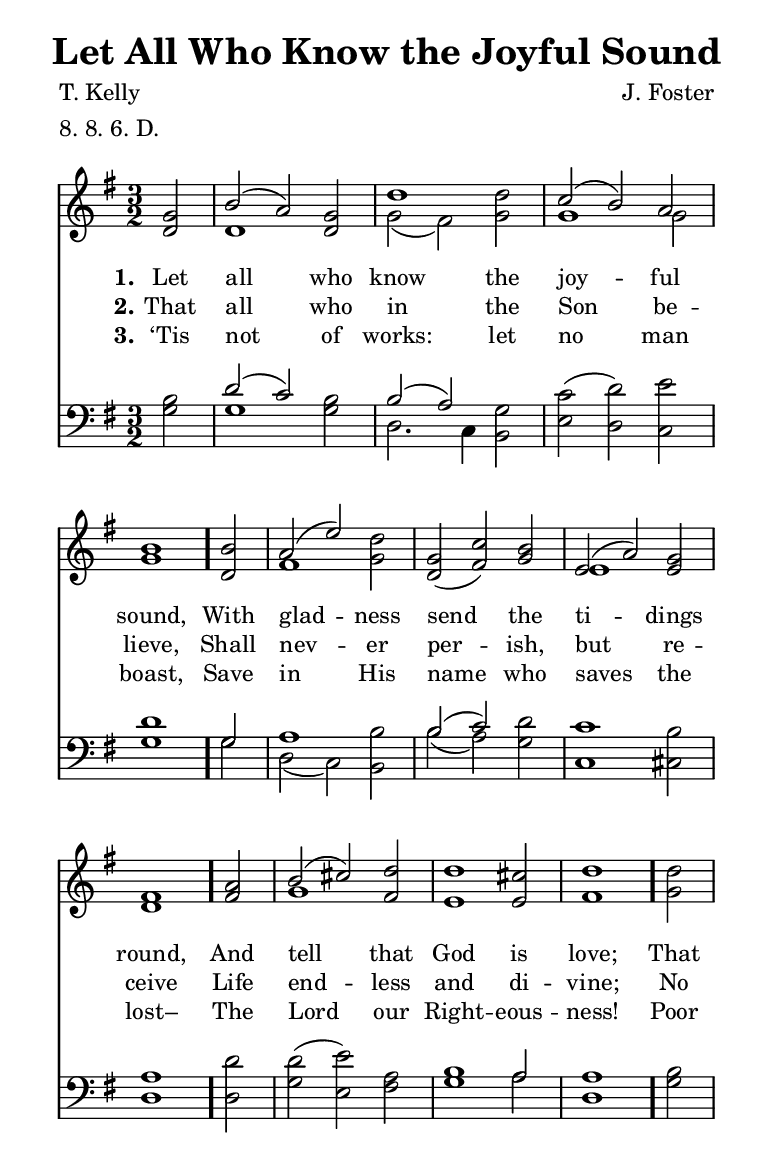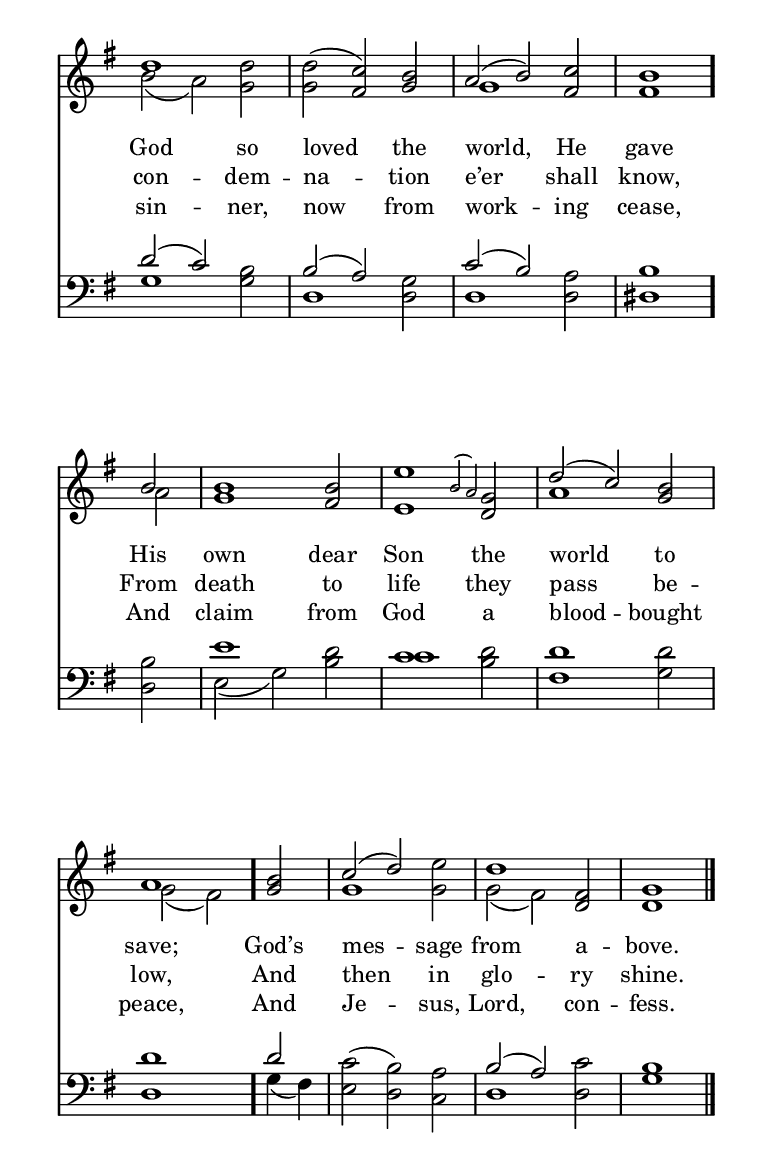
\include "common/global.ily"
\paper {
  \include "common/paper.ily"
  systems-per-page = ##f
  system-count = #(cond (is-eogsized 3) (#t #f))
  score-markup-spacing.padding = 3
  score-markup-spacing.basic-distance = 3
}

\header{
  %gospel
  hymnnumber = "100"
  title = "Let All Who Know the Joyful Sound"
  tunename = "Pembroke"
  meter = "8. 8. 6. D."
  poet = "T. Kelly"
  composer = "J. Foster"
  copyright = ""
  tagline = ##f
}

% for fermata in MIDI
ta = { \tempo 2=100 }
tb = { \tempo 2=50 }

global = {
  \include "common/overrides.ily"
  \override Staff.TimeSignature.style = #'numbered
  \time 3/2
  \override Score.MetronomeMark.transparent = ##t % hide all fermata changes too
  \ta
  \key g \major
  \partial 2
  \autoBeamOff
}

notesSoprano = {
\global
\relative c'' {

  g2 | b( a) g | d'1 d2 | c( b) a | b1
  b2 | a( e') d | g,( c) b | e,( a) g | fis1 \eogbreak
  a2 | b( cis) d | d1 cis2 | d1
  d2 | d1 d2 | d( c) b | a( b) c | b1 \eogbreak
  b2 | b1 b2 | e1 \grace { b2( a2) } g2 | d'( c) b | a1
  b2 | c( d) e | d1 fis,2 | g1

  \bar "|."

}
}

notesAlto = {
\global
\relative e' {

  d2 | d1 d2 | g( fis) g | g1 g2 | g1
  d2 | fis1 g2 | d( fis) g | e1 e2 | d1
  fis2 | g1 fis2 | e1 e2 | fis1
  g2 | b( a) g | g( fis) g | g1 fis2 | fis1
  a2 | g1 fis2 | e1 d2 | a'1 g2 | g( fis)
  g2 | g1 g2 | g( fis) d | d1

}
}

notesTenor = {
\global
\relative a {

  b2 | d( c) b | b( a) g | c( d) e | d1
  g,2 | a1 b2 | b(c) d | c1 b2 | a1
  d2 | d( e) a, | b1 a2 | a1
  b2 | d( c) b | b( a) g | c( b) a | b1
  b2 | e1 d2 | c1 d2 | d1 d2 | d1
  d2 | c( b) a | b( a) c | b1

}
}

notesBass = {
\global
\relative f {

  g2 | g1 g2 | d2. c4 b2 | e( d) c | g'1
  g2 | d( c) b | b'( a) g | c,1 cis2 | d1
  d2 | g( e) fis | g1 a2 | d,1
  g2 | g1 g2 | d1 d2 | d1 d2 | dis1
  dis2 | e( g) b | c1 b2 | fis1 g2 | d1
  g4( fis4) | e2( d) c | d1 d2 | g1

}
}

wordsA = \lyricmode {
\set stanza = "1."

Let all who know the joy -- ful sound, \bar "."
With glad -- ness send the ti -- dings round, \bar "."
And tell that God is love; \bar "."
That God so loved the world, He gave \bar "."
His own dear Son the world to save; \bar "."
God’s mes -- sage from a -- bove. \bar "."

}

wordsB = \lyricmode {
\set stanza = "2."

That all who in the Son be -- lieve,
Shall nev -- er per -- ish, but re -- ceive
Life end -- less and di -- vine;
No con -- dem -- na -- tion e’er shall know,
From death to life they pass be -- low,
And then in glo -- ry shine.

}

wordsC = \lyricmode {
\set stanza = "3."

‘Tis not of works: let no man boast,
Save in His name who saves the lost–
The Lord our Right -- eous -- ness!
Poor sin -- ner, now from work -- ing cease,
And claim from God a blood -- bought peace,
And Je -- sus, Lord, con -- fess.

}

wordsD = \markuplist {

\line { Let all who know our God rejoice, }
\line { Praise Him in songs with cheerful voice, }
\line { And live to Him alone; }
\line { Let sinners too take up the strain, }
\line { Exalt the Lamb for sinners slain, }
\line { The coming Saviour own. }

}

wordsE = \markuplist {

\line { The Spirit and the bride say, Come! }
\line { Let him that heareth, too, say, Come! }
\line { Whoever thirsts may come; }
\line { Water of life is freely given }
\line { Till Christ the Lord descends from heaven; }
\line { Lord Jesus, quickly come! }

}

\score {
  \context ChoirStaff <<
    \context Staff = upper <<
      \set Staff.autoBeaming = ##f
      \set ChoirStaff.systemStartDelimiter = #'SystemStartBar
      \set ChoirStaff.printPartCombineTexts = ##f
      \partcombine #'(2 . 9) \notesSoprano \notesAlto
      \context NullVoice = sopranos { \voiceOne << \notesSoprano >> }
      \context NullVoice = altos { \voiceTwo << \notesAlto >> }
      \context Lyrics = one   \lyricsto sopranos \wordsA
      \context Lyrics = two   \lyricsto sopranos \wordsB
      \context Lyrics = three \lyricsto sopranos \wordsC
    >>
    \context Staff = men <<
      \set Staff.autoBeaming = ##f
      \clef bass
      \set ChoirStaff.printPartCombineTexts = ##f
      \partcombine #'(2 . 9) \notesTenor \notesBass
      \context NullVoice = tenors { \voiceOne << \notesTenor >> }
      \context NullVoice = basses { \voiceTwo << \notesBass >> }
    >>
  >>
  \layout {
    \include "common/layout.ily"
  }
  \midi{
    \include "common/midi.ily"
  }
}

\markup { \fill-line { \column {
  \line{ \bold 4 \column { \wordsD } } \combine \null \vspace #0.4
  \line{ \bold 5 \column { \wordsE } } \combine \null \vspace #0.4
} } }

\version "2.19.49"  % necessary for upgrading to future LilyPond versions.

% vi:set et ts=2 sw=2 ai nocindent syntax=lilypond:
